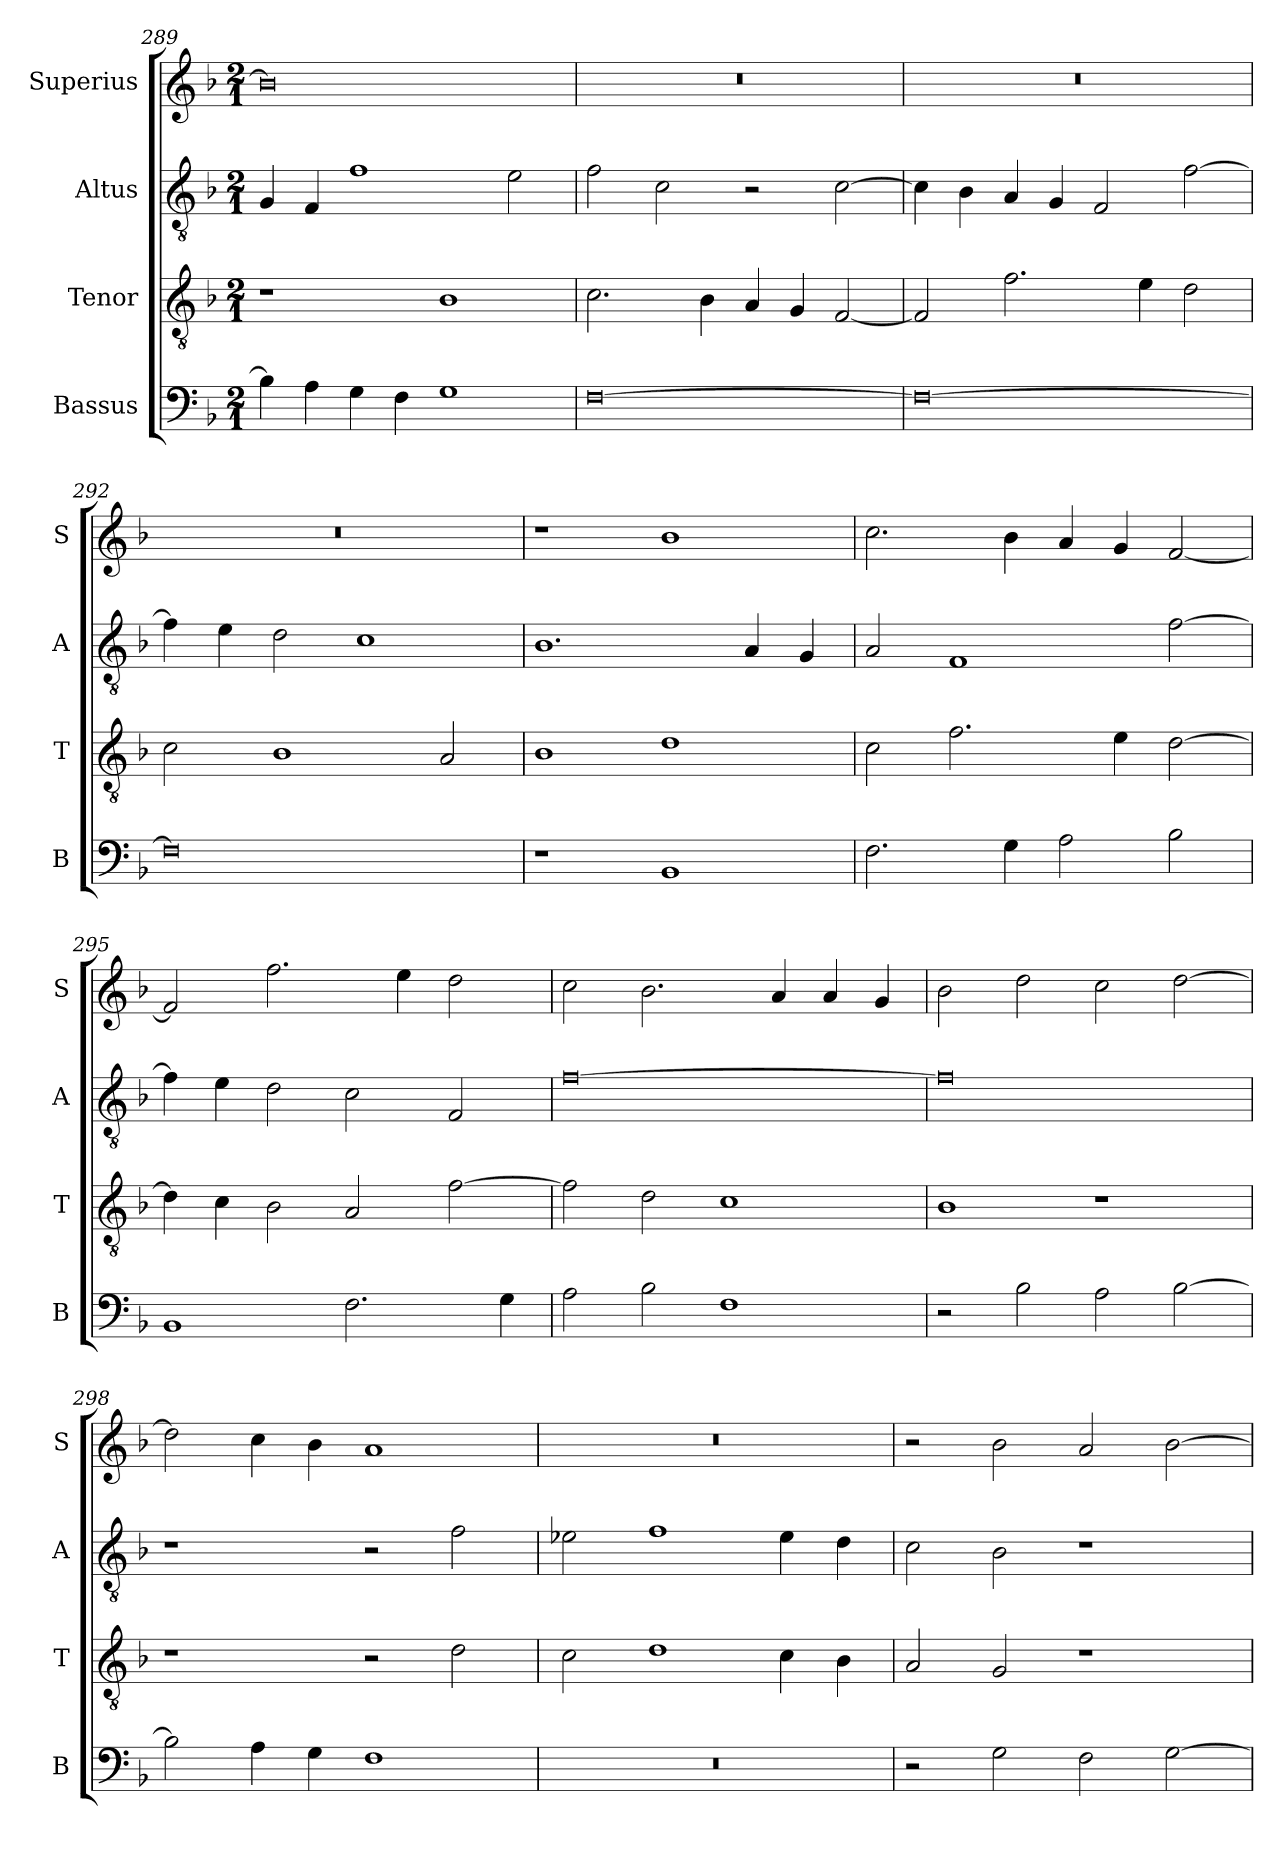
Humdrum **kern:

**kern	**kern	**kern	**kern
*part4	*part3	*part2	*part1
*staff4	*staff3	*staff2	*staff1
*I"Bassus	*I"Tenor	*I"Altus	*I"Superius
*I'B	*I'T	*I'A	*I'S
*clefF4	*clefGv2	*clefGv2	*clefG2
*k[b-]	*k[b-]	*k[b-]	*k[b-]
*M2/1	*M2/1	*M2/1	*M2/1
=289	=289	=289	=289
4B-\]	1r	4G/	0b-]
4A\	.	4F/	.
4G\	.	1f	.
4F\	.	.	.
1G	1B-	.	.
.	.	2e\	.
=290	=290	=290	=290
[0F	2.c\	2f\	0r
.	.	2c\	.
.	4B-\	.	.
.	4A/	2r	.
.	4G/	.	.
.	[2F/	[2c\	.
=291	=291	=291	=291
0F_	2F/]	4c\]	0r
.	.	4B-\	.
.	2.f\	4A/	.
.	.	4G/	.
.	.	2F/	.
.	4e\	.	.
.	2d\	[2f\	.
=292	=292	=292	=292
0F]	2c\	4f\]	0r
.	.	4e\	.
.	1B-	2d\	.
.	.	1c	.
.	2A/	.	.
=293	=293	=293	=293
1r	1B-	1.B-	1r
1BB-	1d	.	1b-
.	.	4A/	.
.	.	4G/	.
=294	=294	=294	=294
2.F\	2c\	2A/	2.cc\
.	2.f\	1F	.
4G\	.	.	4b-\
2A\	.	.	4a/
.	4e\	.	4g/
2B-\	[2d\	[2f\	[2f/
=295	=295	=295	=295
1BB-	4d\]	4f\]	2f/]
.	4c\	4e\	.
.	2B-\	2d\	2.ff\
2.F\	2A/	2c\	.
.	.	.	4ee\
.	[2f\	2F/	2dd\
4G\	.	.	.
=296	=296	=296	=296
2A\	2f\]	[0f	2cc\
2B-\	2d\	.	2.b-\
1F	1c	.	.
.	.	.	4a/
.	.	.	4a/
.	.	.	4g/
=297	=297	=297	=297
2r	1B-	0f]	2b-\
2B-\	.	.	2dd\
2A\	1r	.	2cc\
[2B-\	.	.	[2dd\
=298	=298	=298	=298
2B-\]	1r	1r	2dd\]
4A\	.	.	4cc\
4G\	.	.	4b-\
1F	2r	2r	1a
.	2d\	2f\	.
=299	=299	=299	=299
0r	2c\	2e-X\	0r
.	1d	1f	.
.	4c\	4e-\	.
.	4B-\	4d\	.
=300	=300	=300	=300
2r	2A/	2c\	2r
2G\	2G/	2B-\	2b-\
2F\	1r	1r	2a/
[2G\	.	.	[2b-\
=	=	=	=
*-	*-	*-	*-
